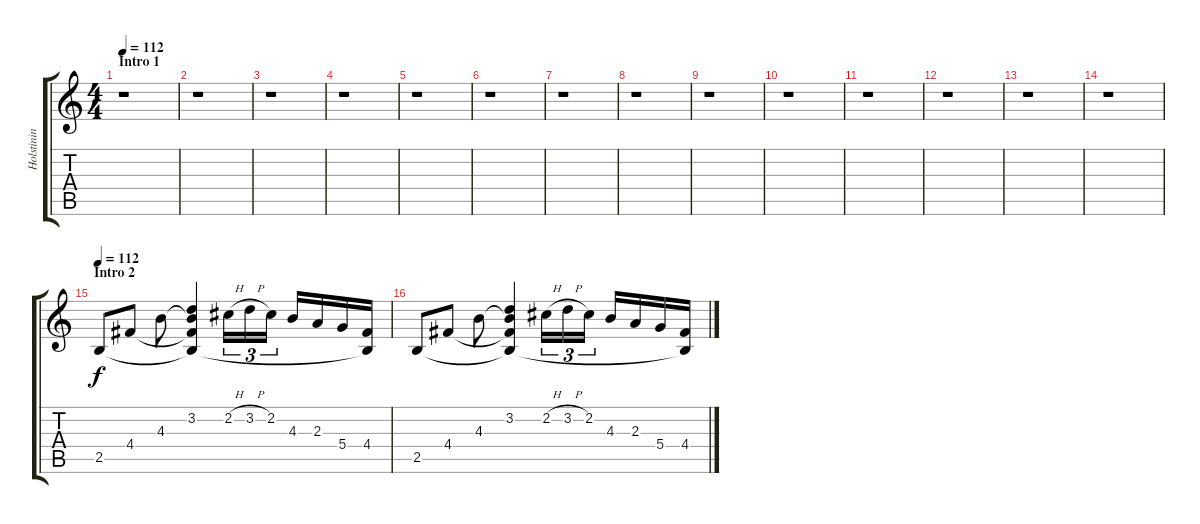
\track ("Holstinin" "Holstinin") {instrument overdrivenguitar}
\staff {score tabs}
\tuning (E4 B3 G3 D3 A2 E2) {hide}
\ts (4 4)
\section ("" "Intro 1")
\tempo 112
\tempo 78
\tempo 112
\clef g2
\ks c
r.1{dy f instrument overdrivenguitar} |
r.1 |
r.1 |
r.1 |
r.1 |
r.1 |
r.1 |
r.1 |
r.1 |
r.1 |
r.1 |
r.1 |
r.1 |
r.1 |
\section ("" "Intro 2")
\tempo 112
2.5.8 4.4.8 4.3.8 (3.2 4.3{t} 4.4{t} 2.5{t}).4 2.2{h}.16{tu (3 2)} 3.2{h}.16{tu (3 2)} 2.2.16{tu (3 2)} 4.3.16 2.3.16 5.4.16 (4.4 2.5{t}).16 |
2.5.8 4.4.8 4.3.8 (3.2 4.3{t} 4.4{t} 2.5{t}).4 2.2{h}.16{tu (3 2)} 3.2{h}.16{tu (3 2)} 2.2.16{tu (3 2)} 4.3.16 2.3.16 5.4.16 (4.4 2.5{t}).16
